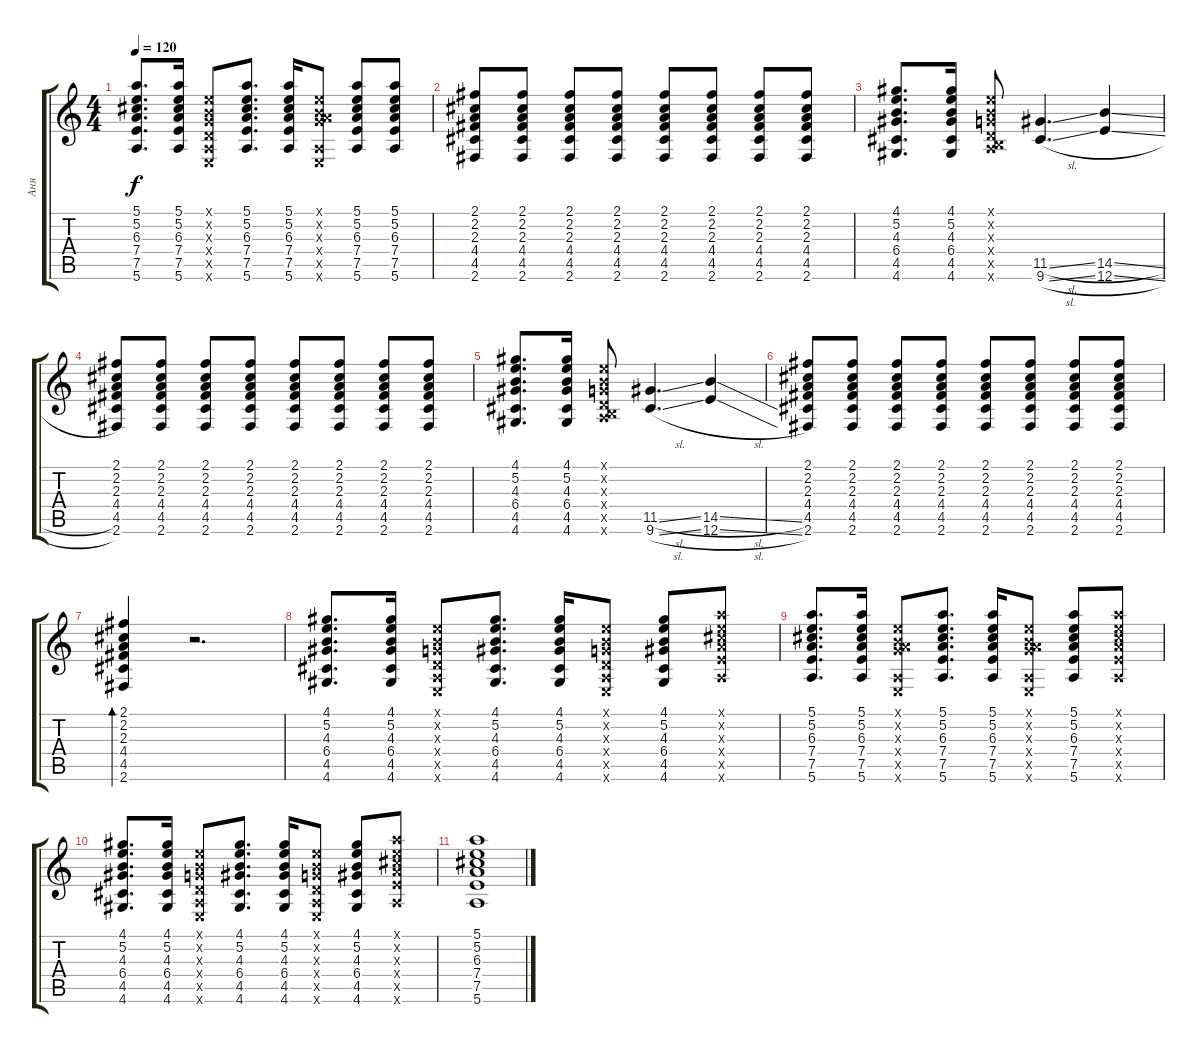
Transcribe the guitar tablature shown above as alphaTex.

\track ("Аня" "Аня") {instrument acousticguitarnylon}
\staff {score tabs}
\tuning (E4 B3 G3 D3 A2 E2) {hide}
\ts (4 4)
\tempo 120
\clef g2
\ks c
(5.1 5.2 6.3 7.4 7.5 5.6).8{d dy f} (5.1 5.2 6.3 7.4 7.5 5.6).16 (0.1{x} 0.2{x} 0.3{x} 0.4{x} 0.5{x} 0.6{x}).8 (5.1 5.2 6.3 7.4 7.5 5.6).8{d} (5.1 5.2 6.3 7.4 7.5 5.6).16 (0.1{x} 0.2{x} 0.3{x} 7.4{x} 0.5{x} 0.6{x}).8 (5.1 5.2 6.3 7.4 7.5 5.6).8 (5.1 5.2 6.3 7.4 7.5 5.6).8 |
(2.1 2.2 2.3 4.4 4.5 2.6).8 (2.1 2.2 2.3 4.4 4.5 2.6).8 (2.1 2.2 2.3 4.4 4.5 2.6).8 (2.1 2.2 2.3 4.4 4.5 2.6).8 (2.1 2.2 2.3 4.4 4.5 2.6).8 (2.1 2.2 2.3 4.4 4.5 2.6).8 (2.1 2.2 2.3 4.4 4.5 2.6).8 (2.1 2.2 2.3 4.4 4.5 2.6).8 |
(4.1 5.2 4.3 6.4 4.5 4.6).8{d} (4.1 5.2 4.3 6.4 4.5 4.6).16 (0.1{x} 0.2{x} 0.3{x} 0.4{x} 0.5{x} 7.6{x}).8 (11.5{sl} 9.6{sl}).4{d} (14.5{sl} 12.6{sl}).4 |
(2.1 2.2 2.3 4.4 4.5 2.6).8 (2.1 2.2 2.3 4.4 4.5 2.6).8 (2.1 2.2 2.3 4.4 4.5 2.6).8 (2.1 2.2 2.3 4.4 4.5 2.6).8 (2.1 2.2 2.3 4.4 4.5 2.6).8 (2.1 2.2 2.3 4.4 4.5 2.6).8 (2.1 2.2 2.3 4.4 4.5 2.6).8 (2.1 2.2 2.3 4.4 4.5 2.6).8 |
(4.1 5.2 4.3 6.4 4.5 4.6).8{d} (4.1 5.2 4.3 6.4 4.5 4.6).16 (0.1{x} 0.2{x} 0.3{x} 0.4{x} 0.5{x} 7.6{x}).8 (11.5{sl} 9.6{sl}).4{d} (14.5{sl} 12.6{sl}).4 |
(2.1 2.2 2.3 4.4 4.5 2.6).8 (2.1 2.2 2.3 4.4 4.5 2.6).8 (2.1 2.2 2.3 4.4 4.5 2.6).8 (2.1 2.2 2.3 4.4 4.5 2.6).8 (2.1 2.2 2.3 4.4 4.5 2.6).8 (2.1 2.2 2.3 4.4 4.5 2.6).8 (2.1 2.2 2.3 4.4 4.5 2.6).8 (2.1 2.2 2.3 4.4 4.5 2.6).8 |
(2.1 2.2 2.3 4.4 4.5 2.6).4{bd 60} r.2{d} |
(4.1 5.2 4.3 6.4 4.5 4.6).8{d} (4.1 5.2 4.3 6.4 4.5 4.6).16 (0.1{x} 0.2{x} 0.3{x} 0.4{x} 0.5{x} 0.6{x}).8 (4.1 5.2 4.3 6.4 4.5 4.6).8{d} (4.1 5.2 4.3 6.4 4.5 4.6).16 (0.1{x} 0.2{x} 0.3{x} 0.4{x} 0.5{x} 0.6{x}).8 (4.1 5.2 4.3 6.4 4.5 4.6).8 (5.1{x} 5.2{x} 6.3{x} 7.4{x} 7.5{x} 5.6{x}).8 |
(5.1 5.2 6.3 7.4 7.5 5.6).8{d} (5.1 5.2 6.3 7.4 7.5 5.6).16 (0.1{x} 0.2{x} 0.3{x} 7.4{x} 0.5{x} 0.6{x}).8 (5.1 5.2 6.3 7.4 7.5 5.6).8{d} (5.1 5.2 6.3 7.4 7.5 5.6).16 (0.1{x} 0.2{x} 0.3{x} 7.4{x} 0.5{x} 0.6{x}).8 (5.1 5.2 6.3 7.4 7.5 5.6).8 (5.1{x} 5.2{x} 6.3{x} 7.4{x} 7.5{x} 5.6{x}).8 |
(4.1 5.2 4.3 6.4 4.5 4.6).8{d} (4.1 5.2 4.3 6.4 4.5 4.6).16 (0.1{x} 0.2{x} 0.3{x} 0.4{x} 0.5{x} 0.6{x}).8 (4.1 5.2 4.3 6.4 4.5 4.6).8{d} (4.1 5.2 4.3 6.4 4.5 4.6).16 (0.1{x} 0.2{x} 0.3{x} 0.4{x} 0.5{x} 0.6{x}).8 (4.1 5.2 4.3 6.4 4.5 4.6).8 (5.1{x} 5.2{x} 6.3{x} 7.4{x} 7.5{x} 5.6{x}).8 |
(5.1 5.2 6.3 7.4 7.5 5.6).1
